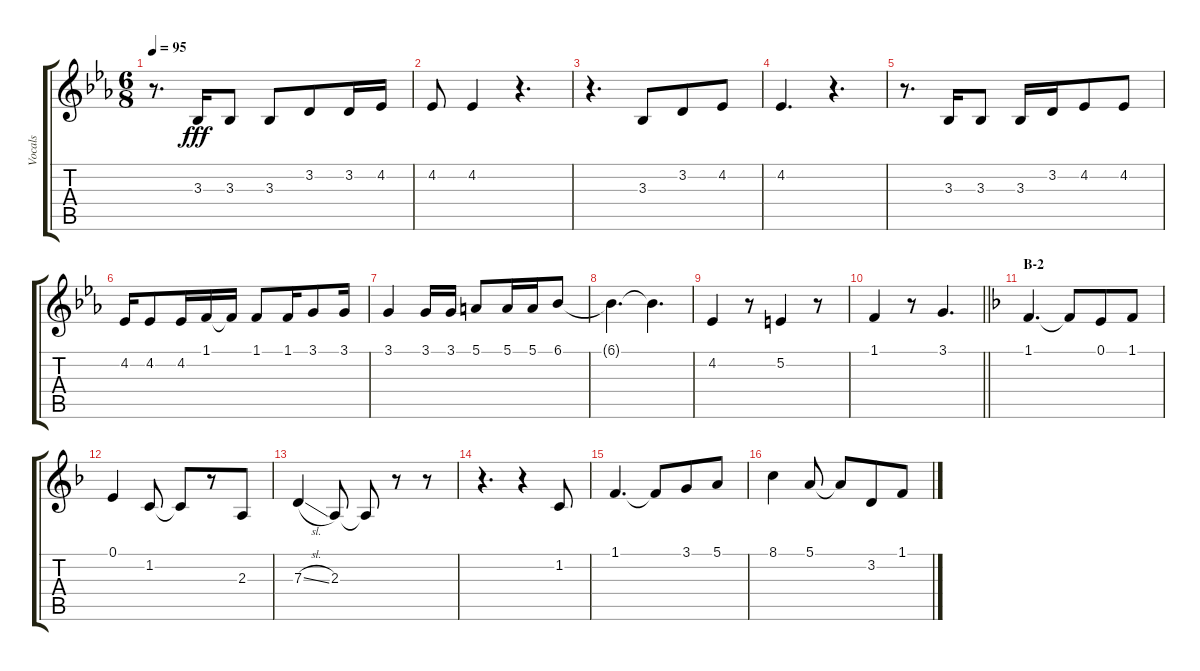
\track ("Vocals" "Vocals") {instrument voiceoohs}
\staff {score tabs}
\tuning (E4 B3 G3 D3 A2 E2) {hide}
\ts (6 8)
\tempo 95
\clef g2
\ks eb
r.8{d dy fff} 3.3.16 3.3.8 3.3.8 3.2.8 3.2.16 4.2.16 |
4.2.8 4.2.4 r.4{d} |
r.4{d} 3.3.8 3.2.8 4.2.8 |
4.2.4{d} r.4{d} |
r.8{d} 3.3.16 3.3.8 3.3.16 3.2.16 4.2.8 4.2.8 |
4.2.16 4.2.8 4.2.16 1.1.16 1.1{t}.16 1.1.8 1.1.16 3.1.8 3.1.16 |
3.1.4 3.1.16 3.1.16 5.1.8 5.1.16 5.1.16 6.1.8 |
6.1{t}.4{d} 6.1{t}.4{d} |
4.2.4 r.8 5.2.4 r.8 |
\barLineRight lightlight
1.1.4 r.8 3.1.4{d} |
\section ("" "B-2")
\ks f
1.1.4{d} 1.1{t}.8 0.1.8 1.1.8 |
0.1.4 1.2.8 1.2{t}.8 r.8 2.3.8 |
7.3{sl}.4 2.3.8 2.3{t}.8 r.8 r.8 |
r.4{d} r.4 1.2.8 |
1.1.4{d} 1.1{t}.8 3.1.8 5.1.8 |
8.1.4 5.1.8 5.1{t}.8 3.2.8 1.1.8
